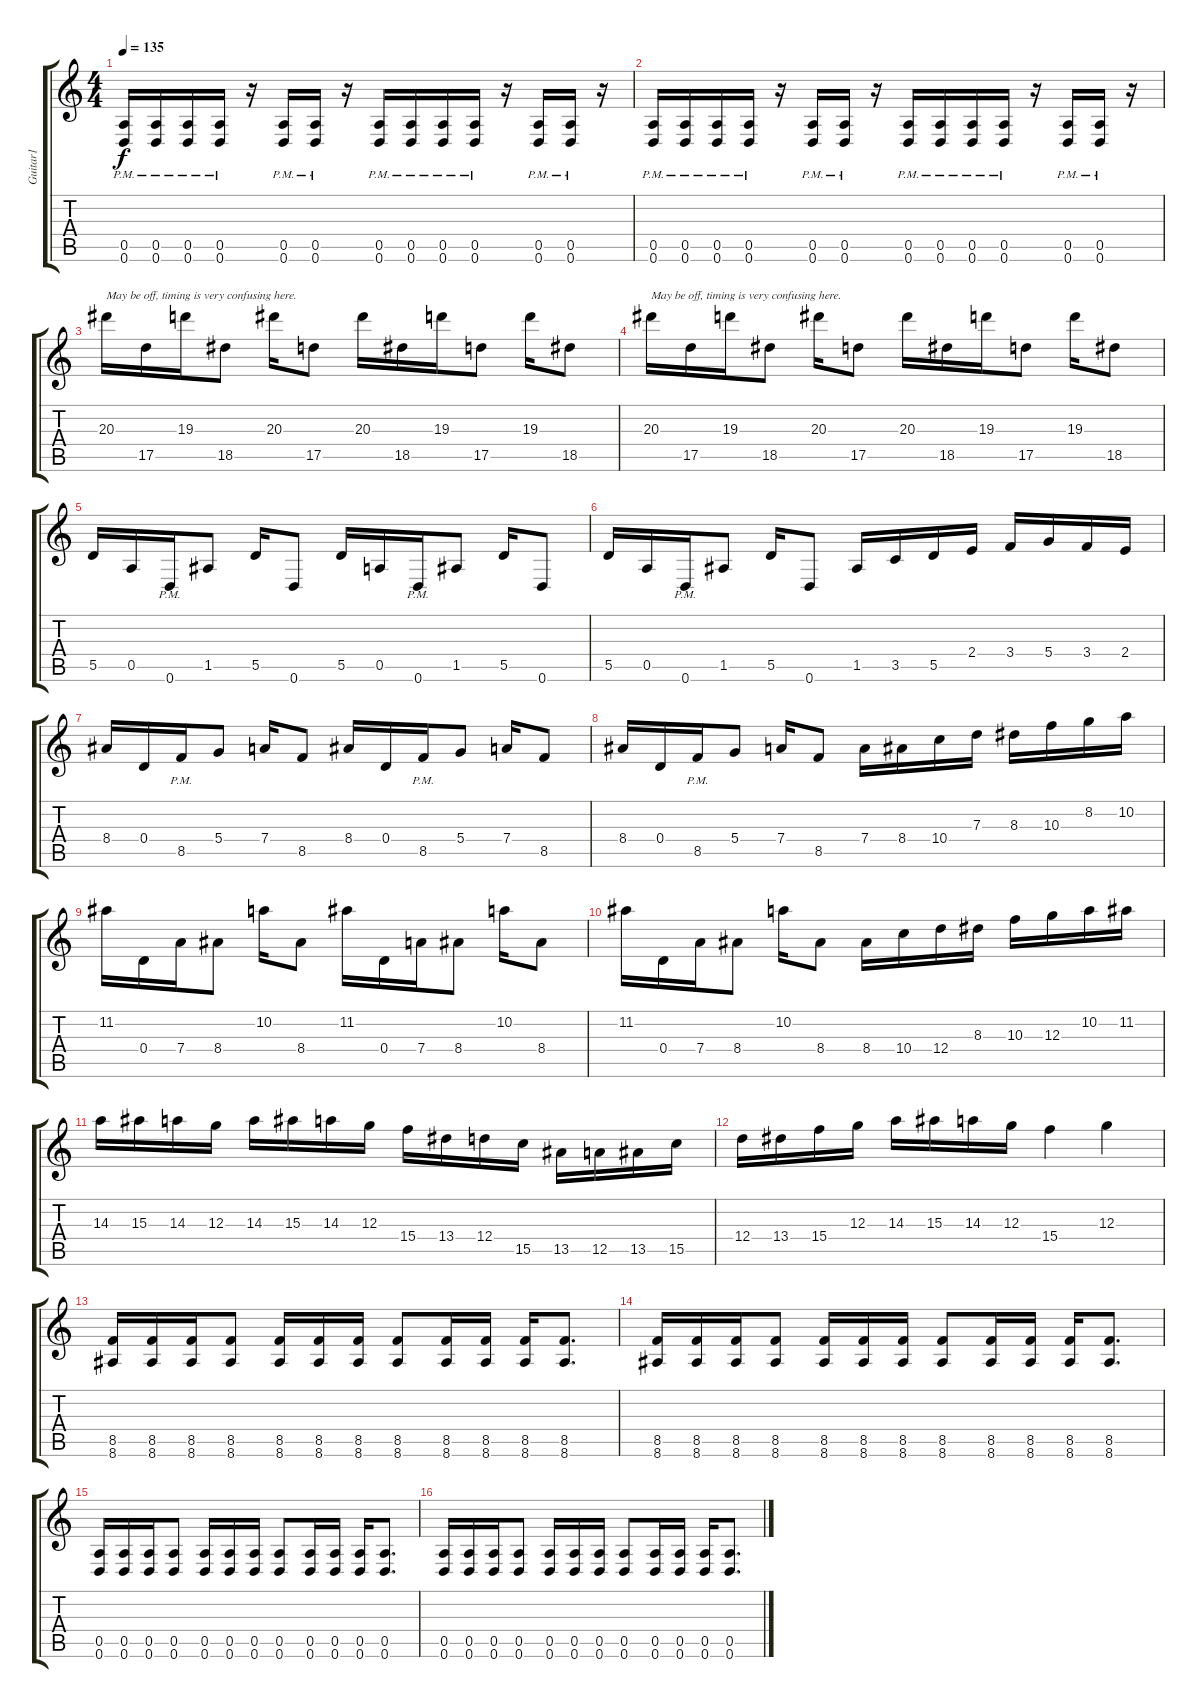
\track ("Guitar1" "Guitar1") {instrument distortionguitar}
\staff {score tabs}
\tuning (E4 B3 G3 D3 A2 D2) {hide}
\ts (4 4)
\tempo 135
\clef g2
\ks c
(0.5{pm} 0.6{pm}).16{dy f} (0.5{pm} 0.6{pm}).16 (0.5{pm} 0.6{pm}).16 (0.5{pm} 0.6{pm}).16 r.16 (0.5{pm} 0.6{pm}).16 (0.5{pm} 0.6{pm}).16 r.16 (0.5{pm} 0.6{pm}).16 (0.5{pm} 0.6{pm}).16 (0.5{pm} 0.6{pm}).16 (0.5{pm} 0.6{pm}).16 r.16 (0.5{pm} 0.6{pm}).16 (0.5{pm} 0.6{pm}).16 r.16 |
(0.5{pm} 0.6{pm}).16 (0.5{pm} 0.6{pm}).16 (0.5{pm} 0.6{pm}).16 (0.5{pm} 0.6{pm}).16 r.16 (0.5{pm} 0.6{pm}).16 (0.5{pm} 0.6{pm}).16 r.16 (0.5{pm} 0.6{pm}).16 (0.5{pm} 0.6{pm}).16 (0.5{pm} 0.6{pm}).16 (0.5{pm} 0.6{pm}).16 r.16 (0.5{pm} 0.6{pm}).16 (0.5{pm} 0.6{pm}).16 r.16 |
20.3.16{txt "May be off, timing is very confusing here."} 17.5.16 19.3.16 18.5.8 20.3.16 17.5.8 20.3.16 18.5.16 19.3.16 17.5.8 19.3.16 18.5.8 |
20.3.16{txt "May be off, timing is very confusing here."} 17.5.16 19.3.16 18.5.8 20.3.16 17.5.8 20.3.16 18.5.16 19.3.16 17.5.8 19.3.16 18.5.8 |
5.5.16 0.5.16 0.6{pm}.16 1.5.8 5.5.16 0.6.8 5.5.16 0.5.16 0.6{pm}.16 1.5.8 5.5.16 0.6.8 |
5.5.16 0.5.16 0.6{pm}.16 1.5.8 5.5.16 0.6.8 1.5.16 3.5.16 5.5.16 2.4.16 3.4.16 5.4.16 3.4.16 2.4.16 |
8.4.16 0.4.16 8.5{pm}.16 5.4.8 7.4.16 8.5.8 8.4.16 0.4.16 8.5{pm}.16 5.4.8 7.4.16 8.5.8 |
8.4.16 0.4.16 8.5{pm}.16 5.4.8 7.4.16 8.5.8 7.4.16 8.4.16 10.4.16 7.3.16 8.3.16 10.3.16 8.2.16 10.2.16 |
11.2.16 0.4.16 7.4.16 8.4.8 10.2.16 8.4.8 11.2.16 0.4.16 7.4.16 8.4.8 10.2.16 8.4.8 |
11.2.16 0.4.16 7.4.16 8.4.8 10.2.16 8.4.8 8.4.16 10.4.16 12.4.16 8.3.16 10.3.16 12.3.16 10.2.16 11.2.16 |
14.3.16 15.3.16 14.3.16 12.3.16 14.3.16 15.3.16 14.3.16 12.3.16 15.4.16 13.4.16 12.4.16 15.5.16 13.5.16 12.5.16 13.5.16 15.5.16 |
12.4.16 13.4.16 15.4.16 12.3.16 14.3.16 15.3.16 14.3.16 12.3.16 15.4.4 12.3.4 |
(8.5 8.6).16 (8.5 8.6).16 (8.5 8.6).16 (8.5 8.6).8 (8.5 8.6).16 (8.5 8.6).16 (8.5 8.6).16 (8.5 8.6).8 (8.5 8.6).16 (8.5 8.6).16 (8.5 8.6).16 (8.5 8.6).8{d} |
(8.5 8.6).16 (8.5 8.6).16 (8.5 8.6).16 (8.5 8.6).8 (8.5 8.6).16 (8.5 8.6).16 (8.5 8.6).16 (8.5 8.6).8 (8.5 8.6).16 (8.5 8.6).16 (8.5 8.6).16 (8.5 8.6).8{d} |
(0.5 0.6).16 (0.5 0.6).16 (0.5 0.6).16 (0.5 0.6).8 (0.5 0.6).16 (0.5 0.6).16 (0.5 0.6).16 (0.5 0.6).8 (0.5 0.6).16 (0.5 0.6).16 (0.5 0.6).16 (0.5 0.6).8{d} |
(0.5 0.6).16 (0.5 0.6).16 (0.5 0.6).16 (0.5 0.6).8 (0.5 0.6).16 (0.5 0.6).16 (0.5 0.6).16 (0.5 0.6).8 (0.5 0.6).16 (0.5 0.6).16 (0.5 0.6).16 (0.5 0.6).8{d}
